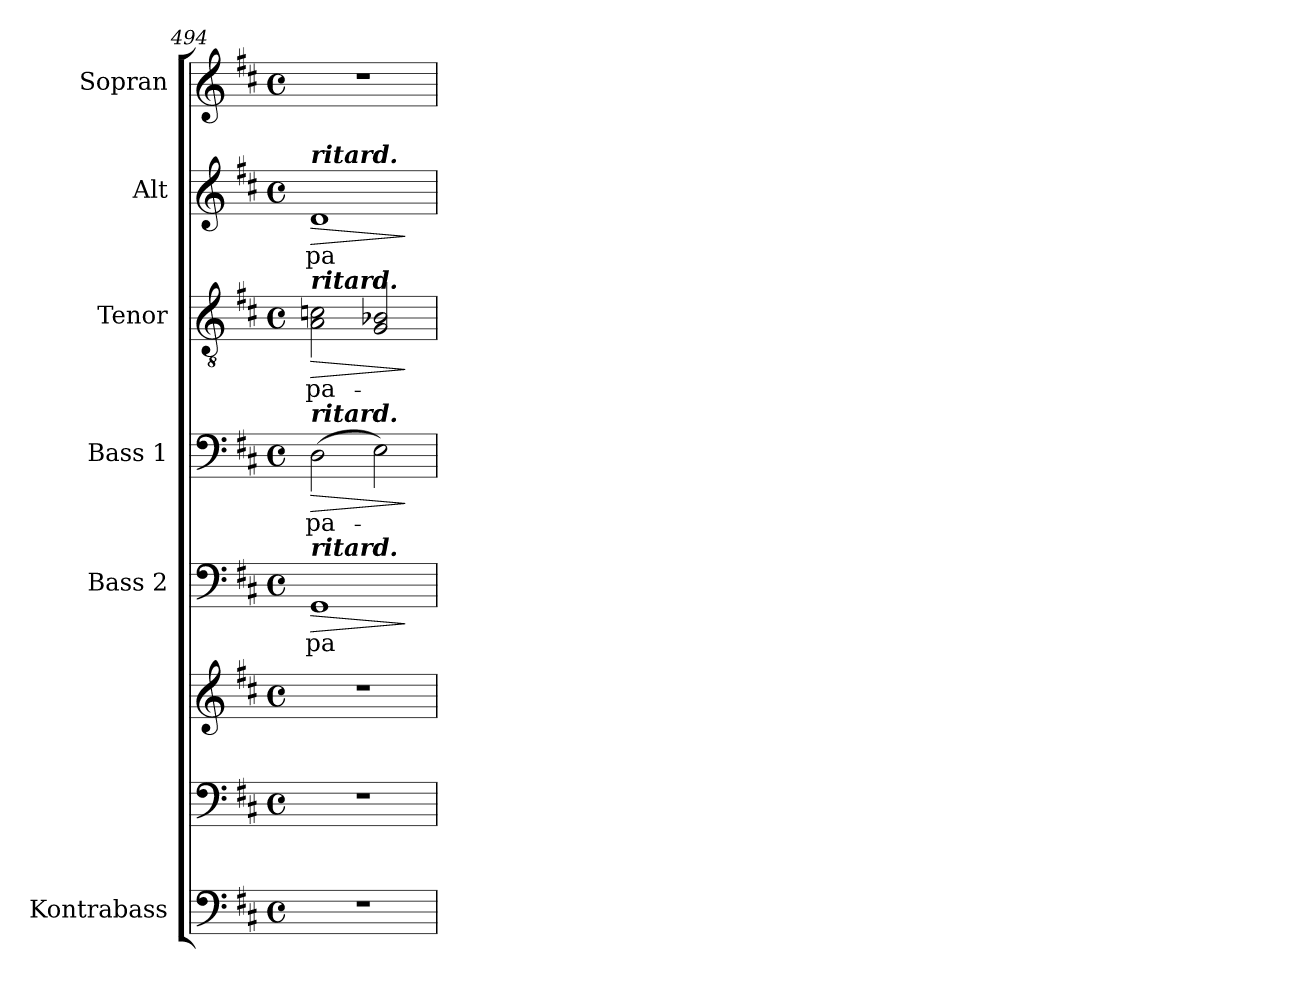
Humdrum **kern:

**kern	**kern	**kern	**kern	**text	**dynam	**kern	**text	**dynam	**kern	**text	**dynam	**kern	**text	**dynam	**kern
*part7	*part6	*part6	*part5	*part5	*part5	*part4	*part4	*part4	*part3	*part3	*part3	*part2	*part2	*part2	*part1
*staff8	*staff7	*staff6	*staff5	*staff5	*staff5	*staff4	*staff4	*staff4	*staff3	*staff3	*staff3	*staff2	*staff2	*staff2	*staff1
*I"Kontrabass	*	*	*I"Bass 2	*	*	*I"Bass 1	*	*	*I"Tenor	*	*	*I"Alt	*	*	*I"Sopran
*I'Kb.	*	*	*I'B. 2	*	*	*I'B. 1	*	*	*I'T.	*	*	*I'A.	*	*	*I'S.
*clefF4	*clefF4	*clefG2	*clefF4	*	*	*clefF4	*	*	*clefGv2	*	*	*clefG2	*	*	*clefG2
*ITrd7c12	*	*	*	*	*	*	*	*	*	*	*	*	*	*	*
*k[f#c#]	*k[f#c#]	*k[f#c#]	*k[f#c#]	*	*	*k[f#c#]	*	*	*k[f#c#]	*	*	*k[f#c#]	*	*	*k[f#c#]
*D:	*D:	*D:	*D:	*	*	*D:	*	*	*D:	*	*	*D:	*	*	*D:
*M4/4	*M4/4	*M4/4	*M4/4	*	*	*M4/4	*	*	*M4/4	*	*	*M4/4	*	*	*M4/4
*met(c)	*met(c)	*met(c)	*met(c)	*	*	*met(c)	*	*	*met(c)	*	*	*met(c)	*	*	*met(c)
=494	=494	=494	=494	=494	=494	=494	=494	=494	=494	=494	=494	=494	=494	=494	=494
!	!	!	!	!	!	!	!	!	!	!	!	!LO:TX:a:Bi:t=ritard.	!	!	!
!	!	!	!	!	!	!	!	!	!LO:TX:a:Bi:t=ritard.	!	!	!	!	!	!
!	!	!	!	!	!	!LO:TX:a:Bi:t=ritard.	!	!	!	!	!	!	!	!	!
!	!	!	!LO:TX:a:Bi:t=ritard.	!	!	!	!	!	!	!	!	!	!	!	!
!	!	!	!	!LO:LY:b	!LO:HP:b	!	!LO:LY:b	!LO:HP:b	!	!LO:LY:b	!LO:HP:b	!	!LO:LY:b	!LO:HP:b	!
1r	1r	1r	1GG	pa-	>	(>2D\	pa-	>	2A\ 2cn\	pa-	>	1d	pa-	>	1r
.	.	.	.	.	.	2E\)	.	.	2G/ 2B-X/	.	.	.	.	.	.
.	.	.	.	.	]	.	.	]	.	.	]	.	.	]	.
=	=	=	=	=	=	=	=	=	=	=	=	=	=	=	=
*-	*-	*-	*-	*-	*-	*-	*-	*-	*-	*-	*-	*-	*-	*-	*-
